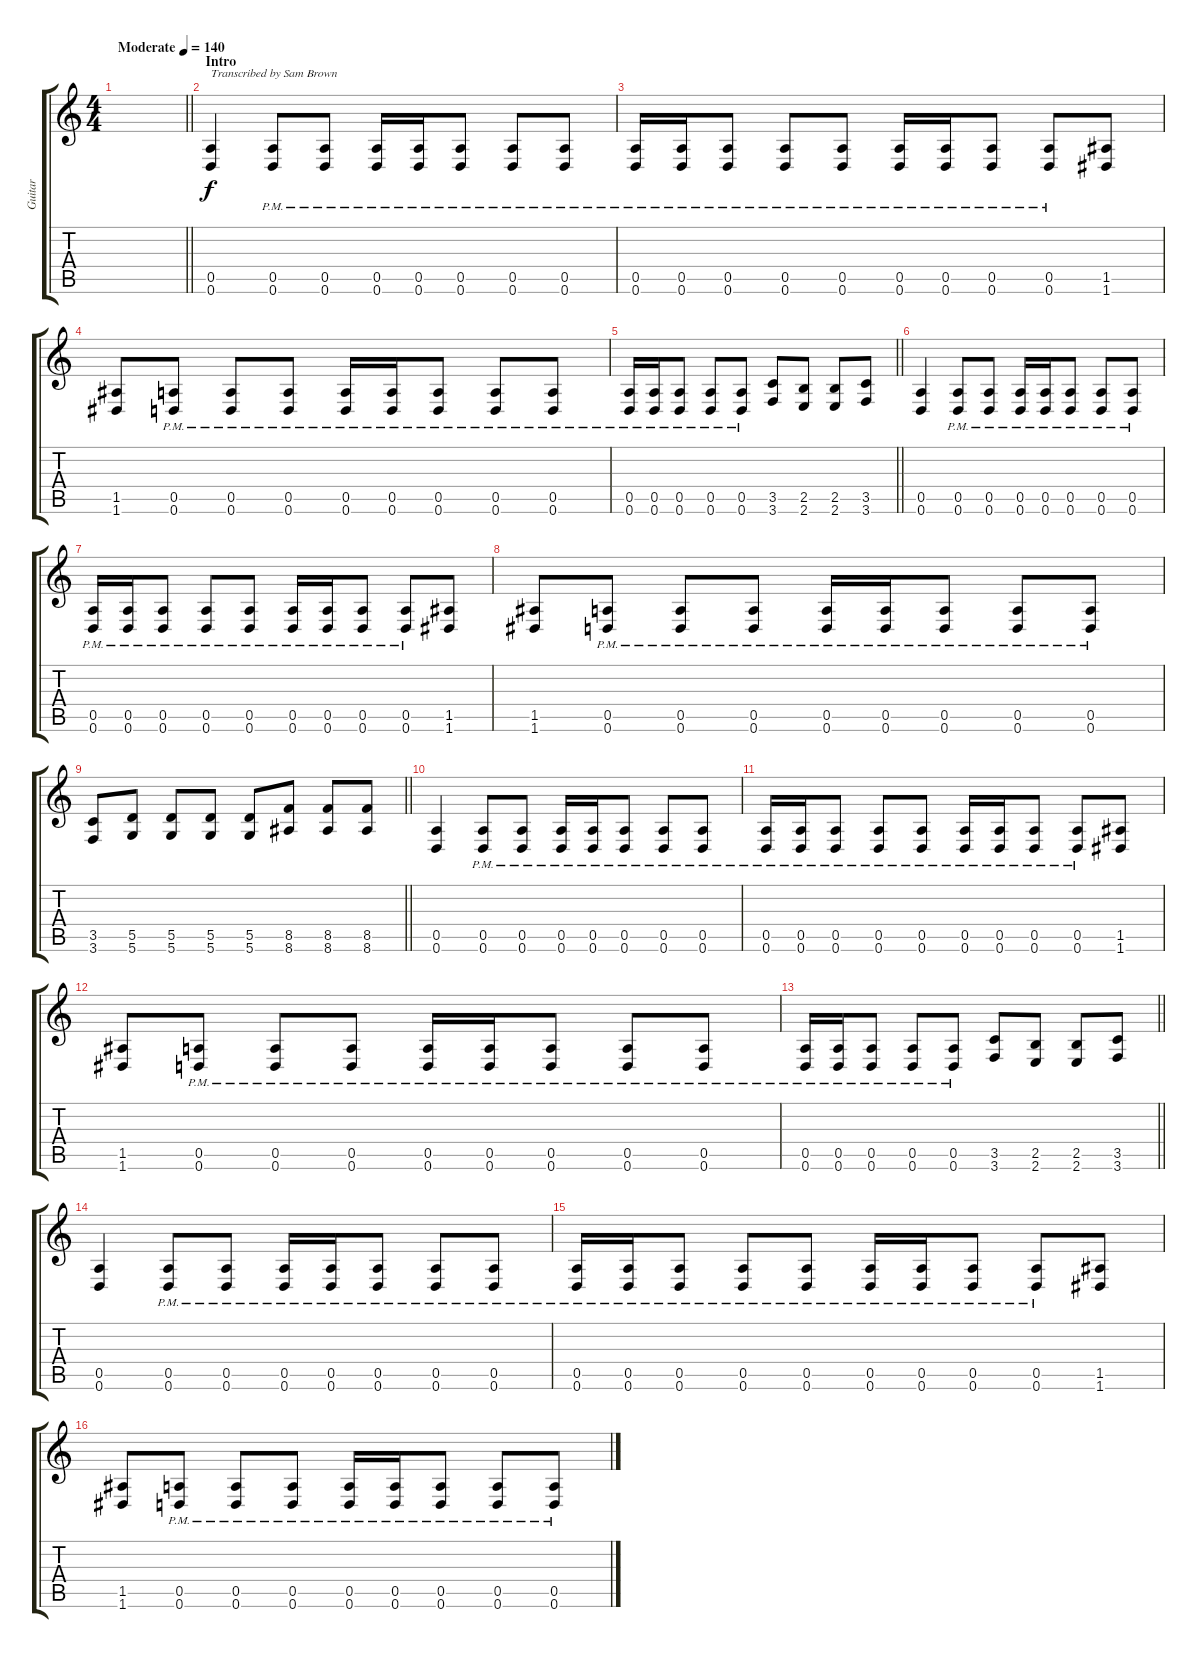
\track ("Guitar" "Guitar") {instrument distortionguitar}
\staff {score tabs}
\tuning (E4 B3 G3 D3 A2 D2) {hide}
\ts (4 4)
\tempo (140 "Moderate")
\clef g2
\barLineRight lightlight
\ks c
|
\section ("" "Intro")
(0.5 0.6).4{txt "Transcribed by Sam Brown"} (0.5{pm} 0.6{pm}).8 (0.5{pm} 0.6{pm}).8 (0.5{pm} 0.6{pm}).16 (0.5{pm} 0.6{pm}).16 (0.5{pm} 0.6{pm}).8 (0.5{pm} 0.6{pm}).8 (0.5{pm} 0.6{pm}).8 |
(0.5{pm} 0.6{pm}).16 (0.5{pm} 0.6{pm}).16 (0.5{pm} 0.6{pm}).8 (0.5{pm} 0.6{pm}).8 (0.5{pm} 0.6{pm}).8 (0.5{pm} 0.6{pm}).16 (0.5{pm} 0.6{pm}).16 (0.5{pm} 0.6{pm}).8 (0.5{pm} 0.6{pm}).8 (1.5 1.6).8 |
(1.5 1.6).8 (0.5{pm} 0.6{pm}).8 (0.5{pm} 0.6{pm}).8 (0.5{pm} 0.6{pm}).8 (0.5{pm} 0.6{pm}).16 (0.5{pm} 0.6{pm}).16 (0.5{pm} 0.6{pm}).8 (0.5{pm} 0.6{pm}).8 (0.5{pm} 0.6{pm}).8 |
\barLineRight lightlight
(0.5{pm} 0.6{pm}).16 (0.5{pm} 0.6{pm}).16 (0.5{pm} 0.6{pm}).8 (0.5{pm} 0.6{pm}).8 (0.5{pm} 0.6{pm}).8 (3.5 3.6).8 (2.5 2.6).8 (2.5 2.6).8 (3.5 3.6).8 |
\section ("" "")
(0.5 0.6).4 (0.5{pm} 0.6{pm}).8 (0.5{pm} 0.6{pm}).8 (0.5{pm} 0.6{pm}).16 (0.5{pm} 0.6{pm}).16 (0.5{pm} 0.6{pm}).8 (0.5{pm} 0.6{pm}).8 (0.5{pm} 0.6{pm}).8 |
(0.5{pm} 0.6{pm}).16 (0.5{pm} 0.6{pm}).16 (0.5{pm} 0.6{pm}).8 (0.5{pm} 0.6{pm}).8 (0.5{pm} 0.6{pm}).8 (0.5{pm} 0.6{pm}).16 (0.5{pm} 0.6{pm}).16 (0.5{pm} 0.6{pm}).8 (0.5{pm} 0.6{pm}).8 (1.5 1.6).8 |
(1.5 1.6).8 (0.5{pm} 0.6{pm}).8 (0.5{pm} 0.6{pm}).8 (0.5{pm} 0.6{pm}).8 (0.5{pm} 0.6{pm}).16 (0.5{pm} 0.6{pm}).16 (0.5{pm} 0.6{pm}).8 (0.5{pm} 0.6{pm}).8 (0.5{pm} 0.6{pm}).8 |
\barLineRight lightlight
(3.5 3.6).8 (5.5 5.6).8 (5.5 5.6).8 (5.5 5.6).8 (5.5 5.6).8 (8.5 8.6).8 (8.5 8.6).8 (8.5 8.6).8 |
\section ("" "")
(0.5 0.6).4 (0.5{pm} 0.6{pm}).8 (0.5{pm} 0.6{pm}).8 (0.5{pm} 0.6{pm}).16 (0.5{pm} 0.6{pm}).16 (0.5{pm} 0.6{pm}).8 (0.5{pm} 0.6{pm}).8 (0.5{pm} 0.6{pm}).8 |
(0.5{pm} 0.6{pm}).16 (0.5{pm} 0.6{pm}).16 (0.5{pm} 0.6{pm}).8 (0.5{pm} 0.6{pm}).8 (0.5{pm} 0.6{pm}).8 (0.5{pm} 0.6{pm}).16 (0.5{pm} 0.6{pm}).16 (0.5{pm} 0.6{pm}).8 (0.5{pm} 0.6{pm}).8 (1.5 1.6).8 |
(1.5 1.6).8 (0.5{pm} 0.6{pm}).8 (0.5{pm} 0.6{pm}).8 (0.5{pm} 0.6{pm}).8 (0.5{pm} 0.6{pm}).16 (0.5{pm} 0.6{pm}).16 (0.5{pm} 0.6{pm}).8 (0.5{pm} 0.6{pm}).8 (0.5{pm} 0.6{pm}).8 |
\barLineRight lightlight
(0.5{pm} 0.6{pm}).16 (0.5{pm} 0.6{pm}).16 (0.5{pm} 0.6{pm}).8 (0.5{pm} 0.6{pm}).8 (0.5{pm} 0.6{pm}).8 (3.5 3.6).8 (2.5 2.6).8 (2.5 2.6).8 (3.5 3.6).8 |
\section ("" "")
(0.5 0.6).4 (0.5{pm} 0.6{pm}).8 (0.5{pm} 0.6{pm}).8 (0.5{pm} 0.6{pm}).16 (0.5{pm} 0.6{pm}).16 (0.5{pm} 0.6{pm}).8 (0.5{pm} 0.6{pm}).8 (0.5{pm} 0.6{pm}).8 |
(0.5{pm} 0.6{pm}).16 (0.5{pm} 0.6{pm}).16 (0.5{pm} 0.6{pm}).8 (0.5{pm} 0.6{pm}).8 (0.5{pm} 0.6{pm}).8 (0.5{pm} 0.6{pm}).16 (0.5{pm} 0.6{pm}).16 (0.5{pm} 0.6{pm}).8 (0.5{pm} 0.6{pm}).8 (1.5 1.6).8 |
(1.5 1.6).8 (0.5{pm} 0.6{pm}).8 (0.5{pm} 0.6{pm}).8 (0.5{pm} 0.6{pm}).8 (0.5{pm} 0.6{pm}).16 (0.5{pm} 0.6{pm}).16 (0.5{pm} 0.6{pm}).8 (0.5{pm} 0.6{pm}).8 (0.5{pm} 0.6{pm}).8
